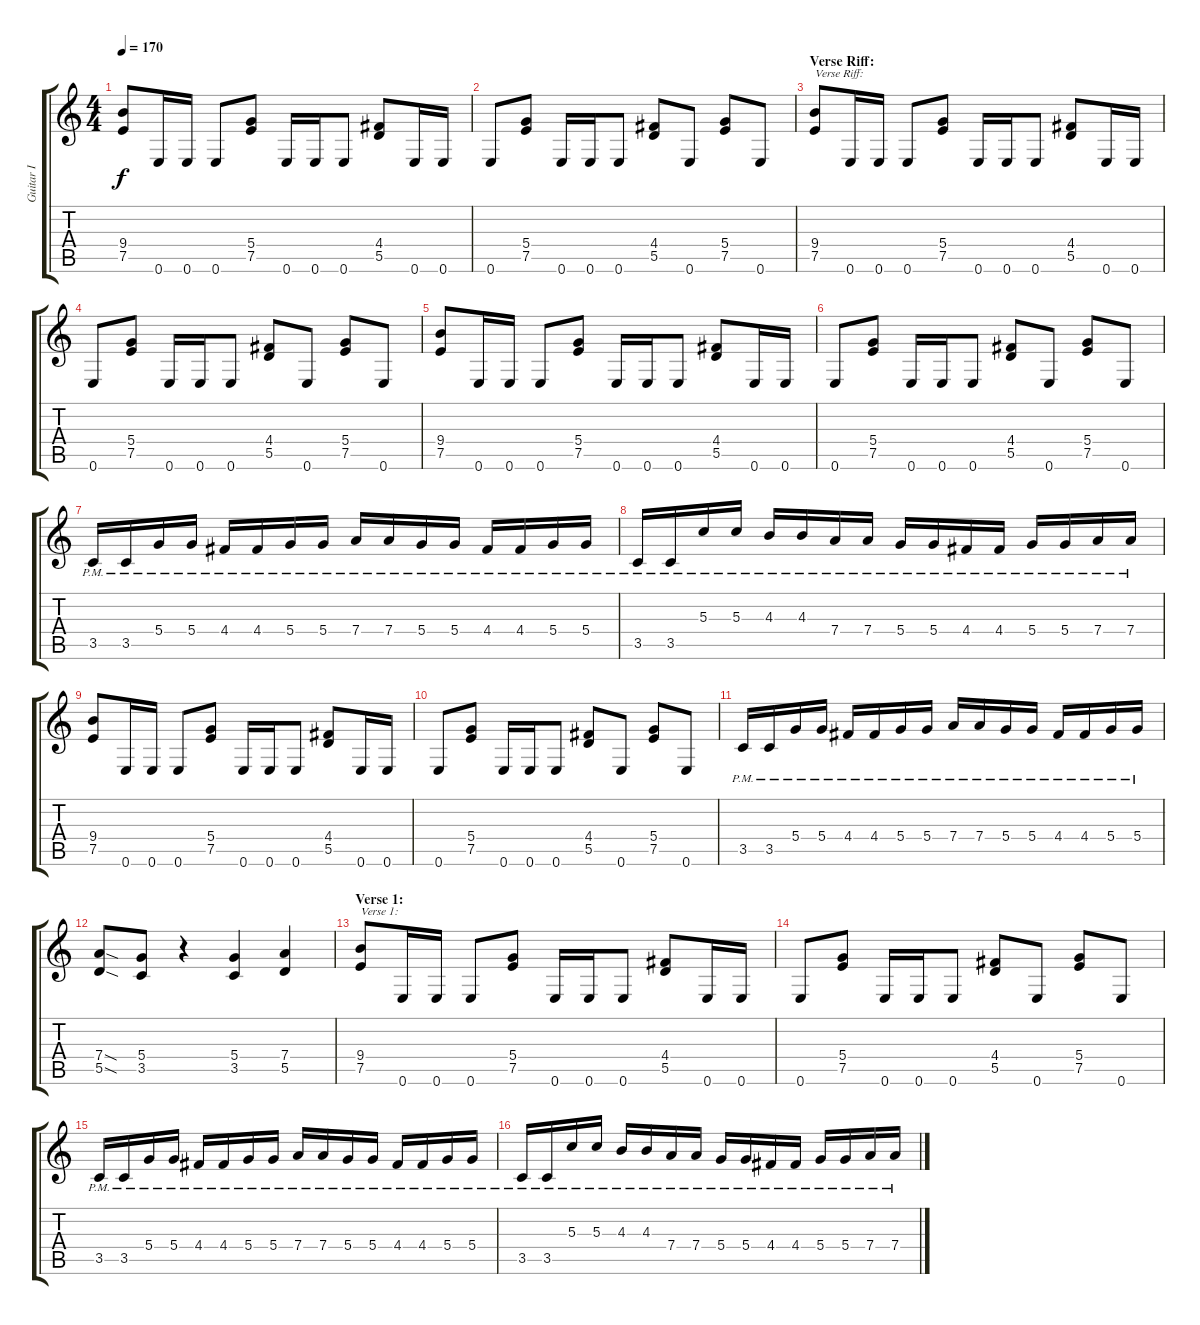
\track ("Guitar I" "Guitar I") {instrument distortionguitar}
\staff {score tabs}
\tuning (E4 B3 G3 D3 A2 E2) {hide}
\ts (4 4)
\tempo 170
\clef g2
\ks c
(9.4 7.5).8{dy f} 0.6.16 0.6.16 0.6.8 (5.4 7.5).8 0.6.16 0.6.16 0.6.8 (4.4 5.5).8 0.6.16 0.6.16 |
0.6.8 (5.4 7.5).8 0.6.16 0.6.16 0.6.8 (4.4 5.5).8 0.6.8 (5.4 7.5).8 0.6.8 |
\section ("" "Verse Riff:")
(9.4 7.5).8{txt "Verse Riff:"} 0.6.16 0.6.16 0.6.8 (5.4 7.5).8 0.6.16 0.6.16 0.6.8 (4.4 5.5).8 0.6.16 0.6.16 |
0.6.8 (5.4 7.5).8 0.6.16 0.6.16 0.6.8 (4.4 5.5).8 0.6.8 (5.4 7.5).8 0.6.8 |
(9.4 7.5).8 0.6.16 0.6.16 0.6.8 (5.4 7.5).8 0.6.16 0.6.16 0.6.8 (4.4 5.5).8 0.6.16 0.6.16 |
0.6.8 (5.4 7.5).8 0.6.16 0.6.16 0.6.8 (4.4 5.5).8 0.6.8 (5.4 7.5).8 0.6.8 |
3.5{pm}.16 3.5{pm}.16 5.4{pm}.16 5.4{pm}.16 4.4{pm}.16 4.4{pm}.16 5.4{pm}.16 5.4{pm}.16 7.4{pm}.16 7.4{pm}.16 5.4{pm}.16 5.4{pm}.16 4.4{pm}.16 4.4{pm}.16 5.4{pm}.16 5.4{pm}.16 |
3.5{pm}.16 3.5{pm}.16 5.3{pm}.16 5.3{pm}.16 4.3{pm}.16 4.3{pm}.16 7.4{pm}.16 7.4{pm}.16 5.4{pm}.16 5.4{pm}.16 4.4{pm}.16 4.4{pm}.16 5.4{pm}.16 5.4{pm}.16 7.4{pm}.16 7.4{pm}.16 |
(9.4 7.5).8 0.6.16 0.6.16 0.6.8 (5.4 7.5).8 0.6.16 0.6.16 0.6.8 (4.4 5.5).8 0.6.16 0.6.16 |
0.6.8 (5.4 7.5).8 0.6.16 0.6.16 0.6.8 (4.4 5.5).8 0.6.8 (5.4 7.5).8 0.6.8 |
3.5{pm}.16 3.5{pm}.16 5.4{pm}.16 5.4{pm}.16 4.4{pm}.16 4.4{pm}.16 5.4{pm}.16 5.4{pm}.16 7.4{pm}.16 7.4{pm}.16 5.4{pm}.16 5.4{pm}.16 4.4{pm}.16 4.4{pm}.16 5.4{pm}.16 5.4{pm}.16 |
(7.4{sod} 5.5{sod}).8 (5.4 3.5).8 r.4 (5.4 3.5).4 (7.4 5.5).4 |
\section ("" "Verse 1:")
(9.4 7.5).8{txt "Verse 1:"} 0.6.16 0.6.16 0.6.8 (5.4 7.5).8 0.6.16 0.6.16 0.6.8 (4.4 5.5).8 0.6.16 0.6.16 |
0.6.8 (5.4 7.5).8 0.6.16 0.6.16 0.6.8 (4.4 5.5).8 0.6.8 (5.4 7.5).8 0.6.8 |
3.5{pm}.16 3.5{pm}.16 5.4{pm}.16 5.4{pm}.16 4.4{pm}.16 4.4{pm}.16 5.4{pm}.16 5.4{pm}.16 7.4{pm}.16 7.4{pm}.16 5.4{pm}.16 5.4{pm}.16 4.4{pm}.16 4.4{pm}.16 5.4{pm}.16 5.4{pm}.16 |
3.5{pm}.16 3.5{pm}.16 5.3{pm}.16 5.3{pm}.16 4.3{pm}.16 4.3{pm}.16 7.4{pm}.16 7.4{pm}.16 5.4{pm}.16 5.4{pm}.16 4.4{pm}.16 4.4{pm}.16 5.4{pm}.16 5.4{pm}.16 7.4{pm}.16 7.4{pm}.16
